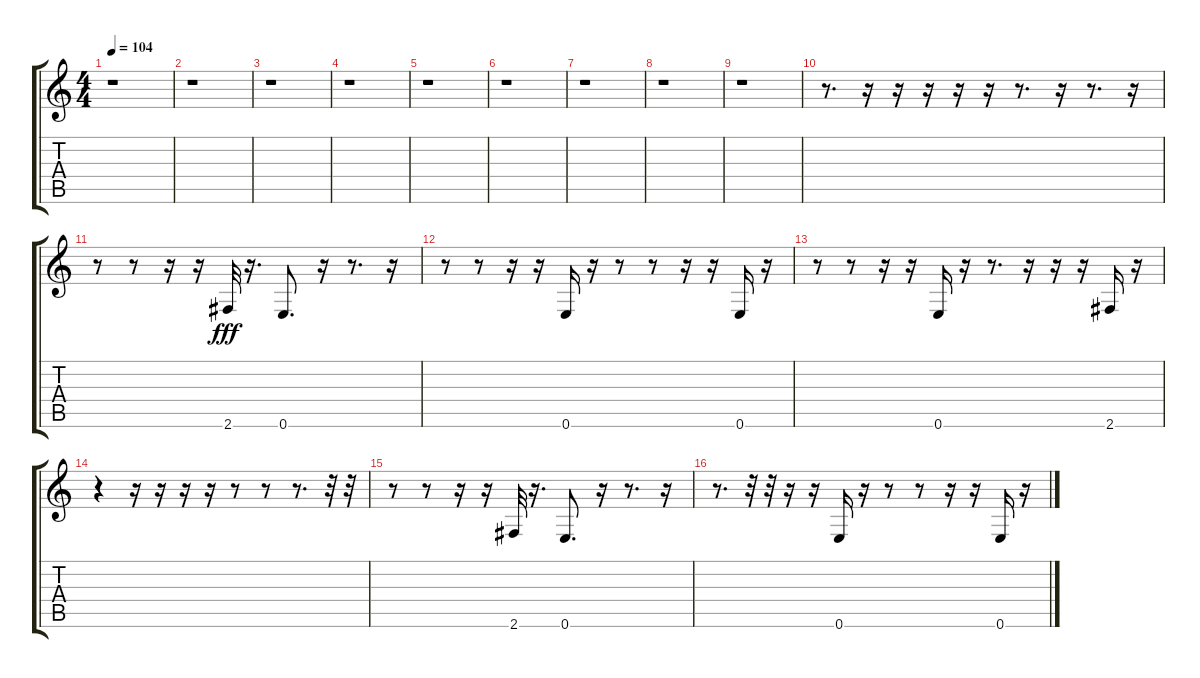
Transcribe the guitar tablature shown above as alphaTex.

\track "" {instrument electricbassfinger}
\staff {score tabs}
\tuning (E4 B3 G3 D3 A2 E2) {hide}
\ts (4 4)
\tempo 104
\clef g2
\ks c
r.1{dy fff} |
r.1 |
r.1 |
r.1 |
r.1 |
r.1 |
r.1 |
r.1 |
r.1 |
r.8{d} r.16 r.16 r.16 r.16 r.16 r.8{d} r.16 r.8{d} r.16 |
r.8 r.8 r.16 r.16 2.6.32 r.16{d} 0.6.8{d} r.16 r.8{d} r.16 |
r.8 r.8 r.16 r.16 0.6.16 r.16 r.8 r.8 r.16 r.16 0.6.16 r.16 |
r.8 r.8 r.16 r.16 0.6.16 r.16 r.8{d} r.16 r.16 r.16 2.6.16 r.16 |
r.4 r.16 r.16 r.16 r.16 r.8 r.8 r.8{d} r.32 r.32 |
r.8 r.8 r.16 r.16 2.6.32 r.16{d} 0.6.8{d} r.16 r.8{d} r.16 |
r.8{d} r.32 r.32 r.16 r.16 0.6.16 r.16 r.8 r.8 r.16 r.16 0.6.16 r.16
